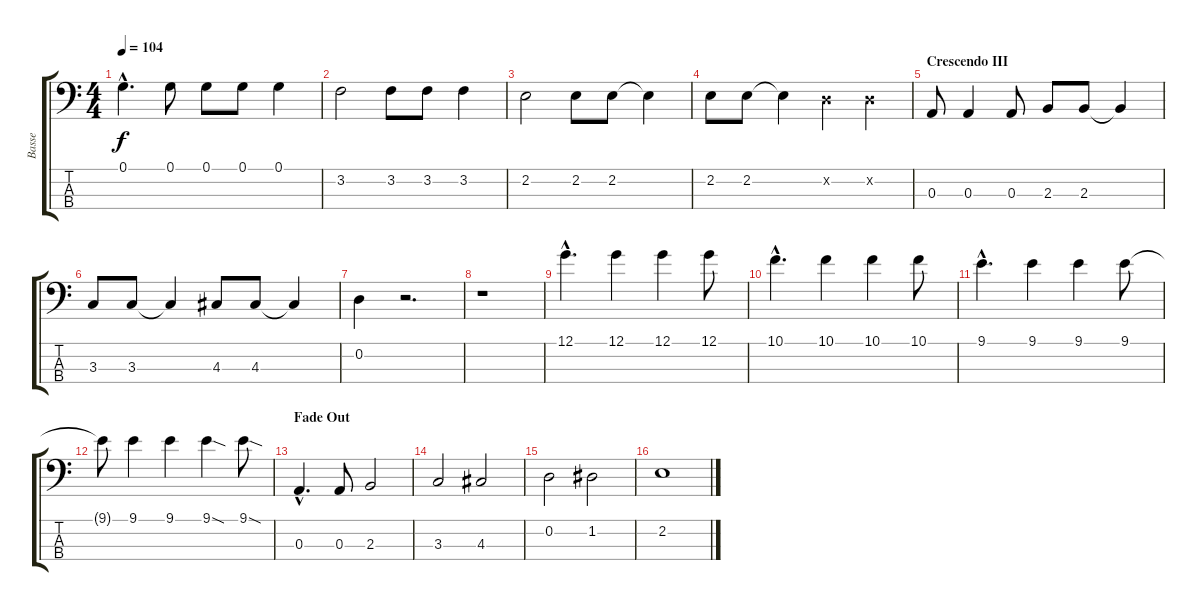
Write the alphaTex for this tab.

\track ("Basse" "Basse") {instrument electricbassfinger}
\staff {score tabs}
\tuning (G2 D2 A1 E1) {hide}
\ts (4 4)
\tempo 104
\clef f4
\ks c
0.1{hac}.4{d dy f} 0.1.8 0.1.8 0.1.8 0.1.4 |
3.2.2 3.2.8 3.2.8 3.2.4 |
2.2.2 2.2.8 2.2.8 2.2{t}.4 |
2.2.8 2.2.8 2.2{t}.4 0.2{x}.4 0.2{x}.4 |
\section ("" "Crescendo III")
0.3.8 0.3.4 0.3.8 2.3.8 2.3.8 2.3{t}.4 |
3.3.8 3.3.8 3.3{t}.4 4.3.8 4.3.8 4.3{t}.4 |
0.2.4 r.2{d} |
r.1 |
12.1{hac}.4{d} 12.1.4 12.1.4 12.1.8 |
10.1{hac}.4{d} 10.1.4 10.1.4 10.1.8 |
9.1{hac}.4{d} 9.1.4 9.1.4 9.1.8 |
9.1{t}.8 9.1.4 9.1.4 9.1{sod}.4 9.1{sod}.8 |
\section ("" "Fade Out")
0.3{hac}.4{d} 0.3.8 2.3.2 |
3.3.2 4.3.2 |
0.2.2 1.2.2 |
2.2.1
